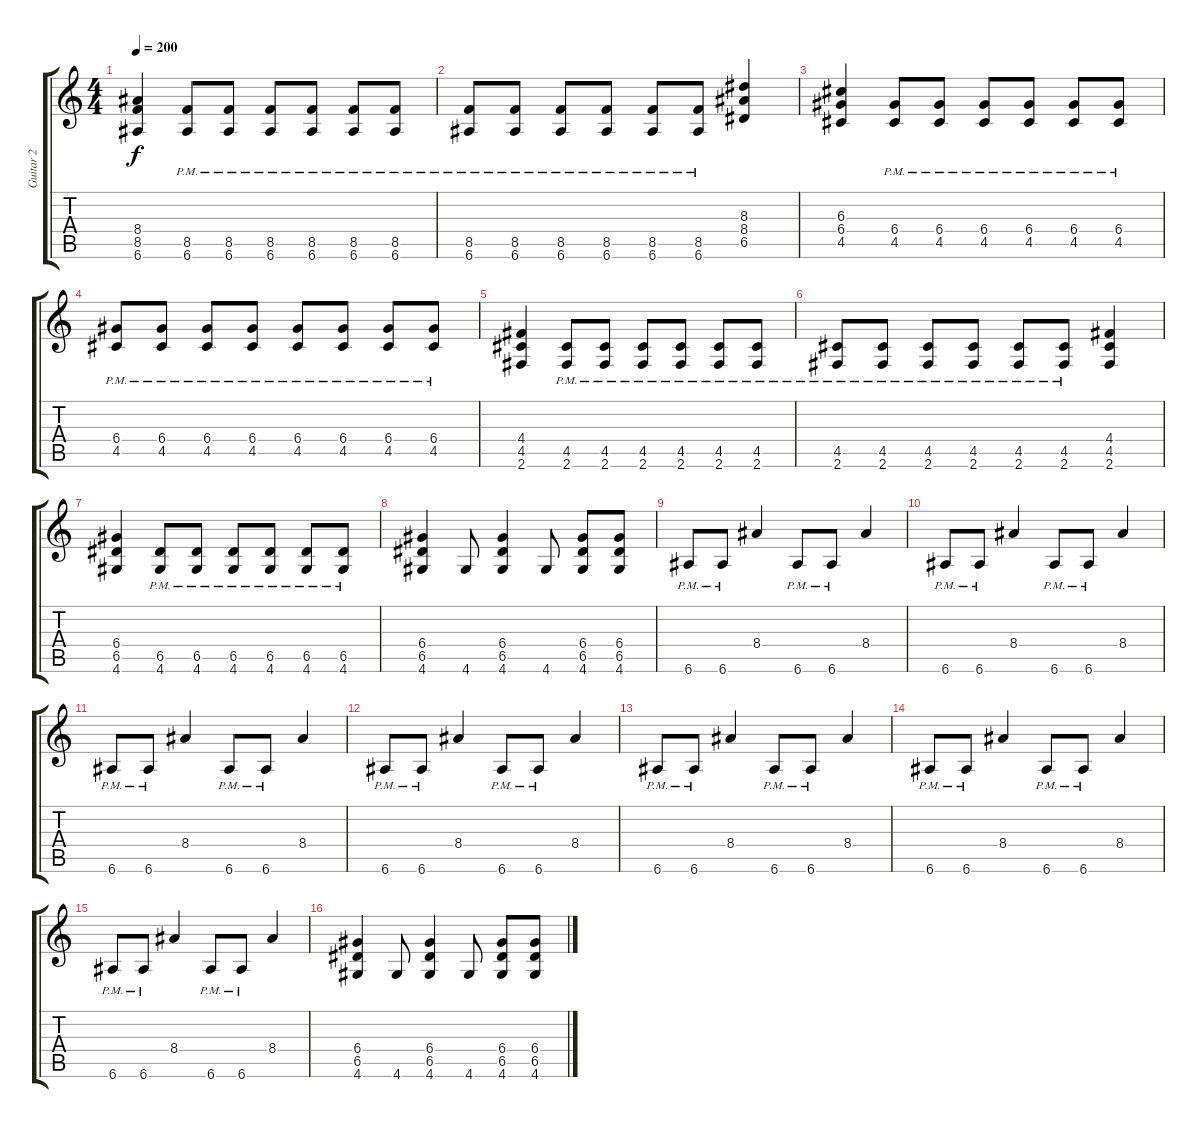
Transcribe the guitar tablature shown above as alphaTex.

\track ("Guitar 2" "Guitar 2") {instrument overdrivenguitar}
\staff {score tabs}
\tuning (E4 B3 G3 D3 A2 E2) {hide}
\ts (4 4)
\tempo 200
\clef g2
\ks c
(8.4 8.5 6.6).4{dy f} (8.5{pm} 6.6{pm}).8 (8.5{pm} 6.6{pm}).8 (8.5{pm} 6.6{pm}).8 (8.5{pm} 6.6{pm}).8 (8.5{pm} 6.6{pm}).8 (8.5{pm} 6.6{pm}).8 |
(8.5{pm} 6.6{pm}).8 (8.5{pm} 6.6{pm}).8 (8.5{pm} 6.6{pm}).8 (8.5{pm} 6.6{pm}).8 (8.5{pm} 6.6{pm}).8 (8.5{pm} 6.6{pm}).8 (8.3 8.4 6.5).4 |
(6.3 6.4 4.5).4 (6.4{pm} 4.5{pm}).8 (6.4{pm} 4.5{pm}).8 (6.4{pm} 4.5{pm}).8 (6.4{pm} 4.5{pm}).8 (6.4{pm} 4.5{pm}).8 (6.4{pm} 4.5{pm}).8 |
(6.4{pm} 4.5{pm}).8 (6.4{pm} 4.5{pm}).8 (6.4{pm} 4.5{pm}).8 (6.4{pm} 4.5{pm}).8 (6.4{pm} 4.5{pm}).8 (6.4{pm} 4.5{pm}).8 (6.4{pm} 4.5{pm}).8 (6.4{pm} 4.5{pm}).8 |
(4.4 4.5 2.6).4 (4.5{pm} 2.6{pm}).8 (4.5{pm} 2.6{pm}).8 (4.5{pm} 2.6{pm}).8 (4.5{pm} 2.6{pm}).8 (4.5{pm} 2.6{pm}).8 (4.5{pm} 2.6{pm}).8 |
(4.5{pm} 2.6{pm}).8 (4.5{pm} 2.6{pm}).8 (4.5{pm} 2.6{pm}).8 (4.5{pm} 2.6{pm}).8 (4.5{pm} 2.6{pm}).8 (4.5{pm} 2.6{pm}).8 (4.4 4.5 2.6).4 |
(6.4 6.5 4.6).4 (6.5{pm} 4.6{pm}).8 (6.5{pm} 4.6{pm}).8 (6.5{pm} 4.6{pm}).8 (6.5{pm} 4.6{pm}).8 (6.5{pm} 4.6{pm}).8 (6.5{pm} 4.6{pm}).8 |
(6.4 6.5 4.6).4 4.6.8 (6.4 6.5 4.6).4 4.6.8 (6.4 6.5 4.6).8 (6.4 6.5 4.6).8 |
6.6{pm}.8 6.6{pm}.8 8.4.4 6.6{pm}.8 6.6{pm}.8 8.4.4 |
6.6{pm}.8 6.6{pm}.8 8.4.4 6.6{pm}.8 6.6{pm}.8 8.4.4 |
6.6{pm}.8 6.6{pm}.8 8.4.4 6.6{pm}.8 6.6{pm}.8 8.4.4 |
6.6{pm}.8 6.6{pm}.8 8.4.4 6.6{pm}.8 6.6{pm}.8 8.4.4 |
6.6{pm}.8 6.6{pm}.8 8.4.4 6.6{pm}.8 6.6{pm}.8 8.4.4 |
6.6{pm}.8 6.6{pm}.8 8.4.4 6.6{pm}.8 6.6{pm}.8 8.4.4 |
6.6{pm}.8 6.6{pm}.8 8.4.4 6.6{pm}.8 6.6{pm}.8 8.4.4 |
(6.4 6.5 4.6).4 4.6.8 (6.4 6.5 4.6).4 4.6.8 (6.4 6.5 4.6).8 (6.4 6.5 4.6).8
